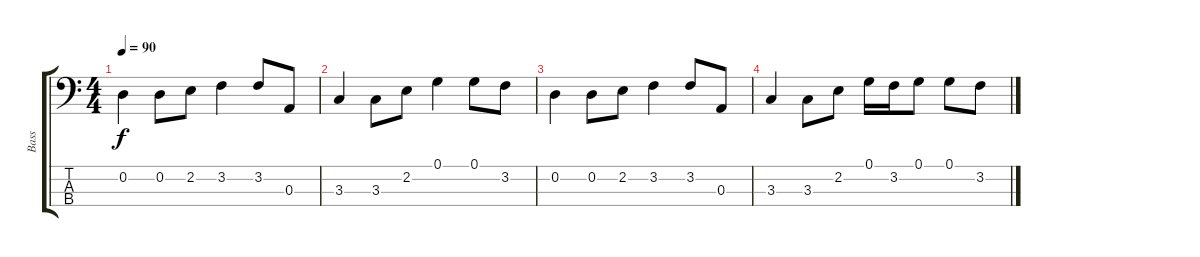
\track ("Bass" "Bass") {instrument electricbassfinger}
\staff {score tabs}
\tuning (G2 D2 A1 E1) {hide}
\ts (4 4)
\tempo 90
\clef f4
\ks c
0.2.4{dy f} 0.2.8 2.2.8 3.2.4 3.2.8 0.3.8 |
3.3.4 3.3.8 2.2.8 0.1.4 0.1.8 3.2.8 |
0.2.4 0.2.8 2.2.8 3.2.4 3.2.8 0.3.8 |
3.3.4 3.3.8 2.2.8 0.1.16 3.2.16 0.1.8 0.1.8 3.2.8
